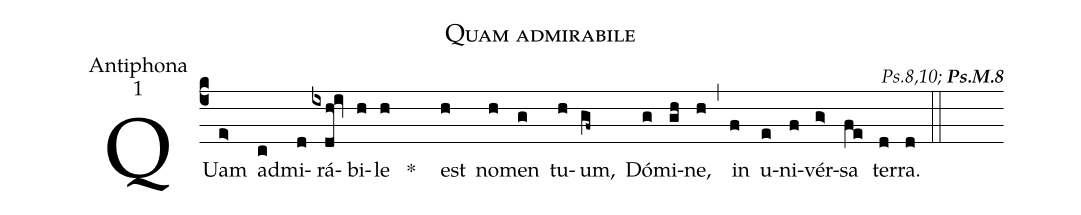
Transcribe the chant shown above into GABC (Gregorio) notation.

name:Quam admirabile;
office-part:Antiphona;
mode:1;
commentary:{\itshape\mdseries Ps.8,10;\/} {\bfseries Ps.M.8};
%%
(c4) QUam(e>) ad(c)mi(d)rá(ixdh!iv)bi(h)le(h) <sp>*</sp>( )
est(h) no(h)men(g) tu(h)um,(gf~) Dó(g)mi(gh)ne,(h) (,)
in(f) u(e)ni(f)vér(g>)sa(fe) ter(d)ra.(d) (::)
